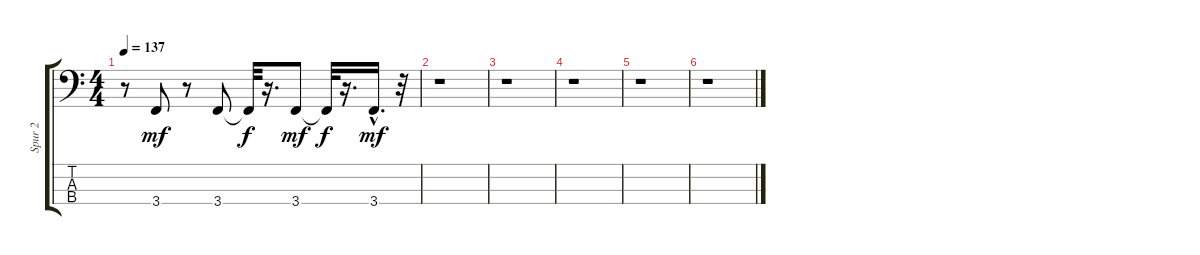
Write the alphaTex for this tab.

\track ("Spur 2" "Spur 2") {instrument synthbass1}
\staff {score tabs}
\tuning (G2 D2 A1 D1) {hide}
\ts (4 4)
\tempo 137
\clef f4
\ks c
r.8{dy mf} 3.4.8 r.8 3.4.8 3.4{t}.32{dy f} r.16{d} 3.4.8{dy mf} 3.4{t}.32{dy f} r.16{d} 3.4{hac}.16{d dy mf} r.32 |
r.1 |
r.1 |
r.1 |
r.1 |
r.1
